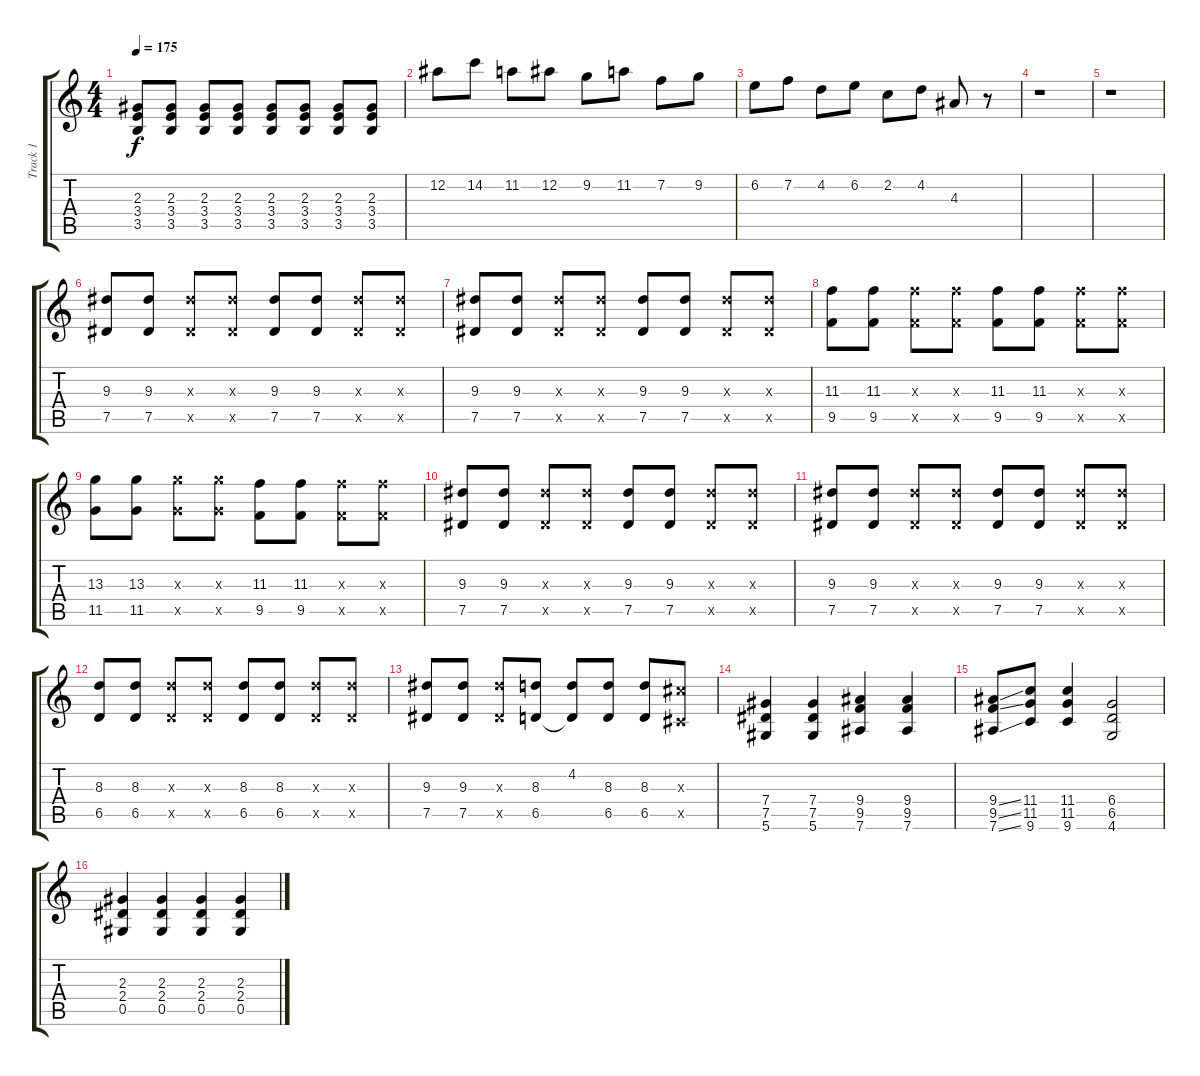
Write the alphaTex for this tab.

\track ("Track 1" "Track 1") {instrument acousticguitarsteel}
\staff {score tabs}
\tuning (Eb4 Bb3 Gb3 Db3 Ab2 Eb2) {hide}
\ts (4 4)
\tempo 175
\clef g2
\ks c
(2.3 3.4 3.5).8{dy f} (2.3 3.4 3.5).8 (2.3 3.4 3.5).8 (2.3 3.4 3.5).8 (2.3 3.4 3.5).8 (2.3 3.4 3.5).8 (2.3 3.4 3.5).8 (2.3 3.4 3.5).8 |
12.2.8 14.2.8 11.2.8 12.2.8 9.2.8 11.2.8 7.2.8 9.2.8 |
6.2.8 7.2.8 4.2.8 6.2.8 2.2.8 4.2.8 4.3.8 r.8 |
r.1 |
r.1 |
(9.3 7.5).8 (9.3 7.5).8 (9.3{x} 7.5{x}).8 (9.3{x} 7.5{x}).8 (9.3 7.5).8 (9.3 7.5).8 (9.3{x} 7.5{x}).8 (9.3{x} 7.5{x}).8 |
(9.3 7.5).8 (9.3 7.5).8 (9.3{x} 7.5{x}).8 (9.3{x} 7.5{x}).8 (9.3 7.5).8 (9.3 7.5).8 (9.3{x} 7.5{x}).8 (9.3{x} 7.5{x}).8 |
(11.3 9.5).8 (11.3 9.5).8 (11.3{x} 9.5{x}).8 (11.3{x} 9.5{x}).8 (11.3 9.5).8 (11.3 9.5).8 (11.3{x} 9.5{x}).8 (11.3{x} 9.5{x}).8 |
(13.3 11.5).8 (13.3 11.5).8 (13.3{x} 11.5{x}).8 (13.3{x} 11.5{x}).8 (11.3 9.5).8 (11.3 9.5).8 (11.3{x} 9.5{x}).8 (11.3{x} 9.5{x}).8 |
(9.3 7.5).8 (9.3 7.5).8 (9.3{x} 7.5{x}).8 (9.3{x} 7.5{x}).8 (9.3 7.5).8 (9.3 7.5).8 (9.3{x} 7.5{x}).8 (9.3{x} 7.5{x}).8 |
(9.3 7.5).8 (9.3 7.5).8 (9.3{x} 7.5{x}).8 (9.3{x} 7.5{x}).8 (9.3 7.5).8 (9.3 7.5).8 (9.3{x} 7.5{x}).8 (9.3{x} 7.5{x}).8 |
(8.3 6.5).8 (8.3 6.5).8 (8.3{x} 6.5{x}).8 (8.3{x} 6.5{x}).8 (8.3 6.5).8 (8.3 6.5).8 (8.3{x} 6.5{x}).8 (8.3{x} 6.5{x}).8 |
(9.3 7.5).8 (9.3 7.5).8 (9.3{x} 7.5{x}).8 (8.3 6.5).8 (4.2 6.5{t}).8 (8.3 6.5).8 (8.3 6.5).8 (7.3{x} 5.5{x}).8 |
(7.4 7.5 5.6).4 (7.4 7.5 5.6).4 (9.4 9.5 7.6).4 (9.4 9.5 7.6).4 |
(9.4{ss} 9.5{ss} 7.6{ss}).8 (11.4 11.5 9.6).8 (11.4 11.5 9.6).4 (6.4 6.5 4.6).2 |
(2.3 2.4 0.5).4 (2.3 2.4 0.5).4 (2.3 2.4 0.5).4 (2.3 2.4 0.5).4
